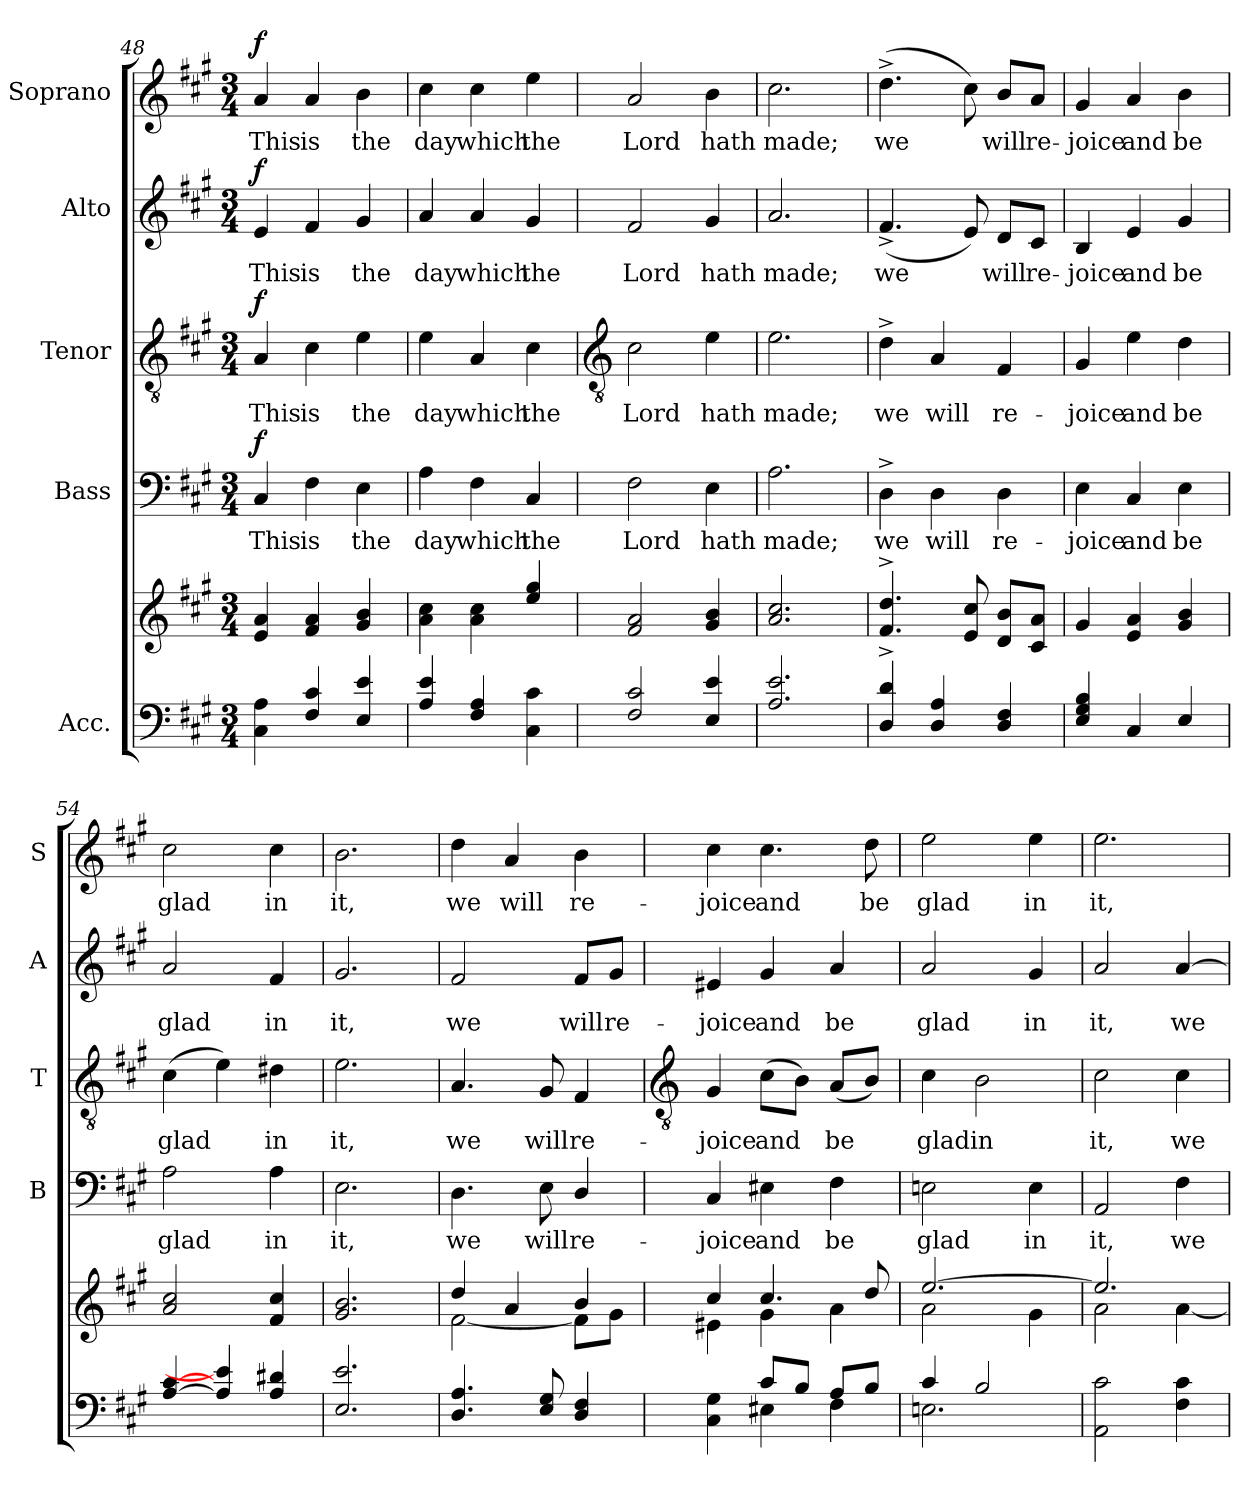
**kern	**kern	**kern	**text	**dynam	**kern	**text	**dynam	**kern	**text	**dynam	**kern	**text	**dynam
*part5	*part5	*part4	*part4	*part4	*part3	*part3	*part3	*part2	*part2	*part2	*part1	*part1	*part1
*staff6	*staff5	*staff4	*staff4	*staff4	*staff3	*staff3	*staff3	*staff2	*staff2	*staff2	*staff1	*staff1	*staff1
*I"Acc.	*	*I"Bass	*	*	*I"Tenor	*	*	*I"Alto	*	*	*I"Soprano	*	*
*	*	*I'B	*	*	*I'T	*	*	*I'A	*	*	*I'S	*	*
*clefF4	*clefG2	*clefF4	*	*	*clefGv2	*	*	*clefG2	*	*	*clefG2	*	*
*k[f#c#g#]	*k[f#c#g#]	*k[f#c#g#]	*	*	*k[f#c#g#]	*	*	*k[f#c#g#]	*	*	*k[f#c#g#]	*	*
*A:	*A:	*A:	*	*	*A:	*	*	*A:	*	*	*A:	*	*
*M3/4	*M3/4	*M3/4	*	*	*M3/4	*	*	*M3/4	*	*	*M3/4	*	*
=48	=48	=48	=48	=48	=48	=48	=48	=48	=48	=48	=48	=48	=48
*^	*^	*	*	*	*	*	*	*	*	*	*	*	*
!	!LO:N:vis=1	!	!LO:N:vis=1	!	!LO:LY:b	!LO:DY:b	!	!LO:LY:b	!LO:DY:b	!	!LO:LY:b	!LO:DY:b	!	!LO:LY:b	!LO:DY:b
4C#\ 4A\	2.ryy	4e/ 4a/	2.ryy	4C#	This	f	4A	This	f	4e	This	f	4a	This	f
!	!	!	!	!	!LO:LY:b	!	!	!LO:LY:b	!	!	!LO:LY:b	!	!	!LO:LY:b	!
4F# 4c#	.	4f#/ 4a/	.	4F#	is	.	4c#	is	.	4f#	is	.	4a	is	.
!	!	!	!	!	!LO:LY:b	!	!	!LO:LY:b	!	!	!LO:LY:b	!	!	!LO:LY:b	!
4E 4e	.	4g#/ 4b/	.	4E	the	.	4e	the	.	4g#	the	.	4b	the	.
=49	=49	=49	=49	=49	=49	=49	=49	=49	=49	=49	=49	=49	=49	=49	=49
!	!LO:N:vis=1	!	!LO:N:vis=1	!	!LO:LY:b	!	!	!LO:LY:b	!	!	!LO:LY:b	!	!	!LO:LY:b	!
4A 4e	2.ryy	4a\ 4cc#\	2.ryy	4A	day	.	4e	day	.	4a	day	.	4cc#	day	.
!	!	!	!	!	!LO:LY:b	!	!	!LO:LY:b	!	!	!LO:LY:b	!	!	!LO:LY:b	!
4F# 4A	.	4a\ 4cc#\	.	4F#	which	.	4A	which	.	4a	which	.	4cc#	which	.
!	!	!	!	!	!LO:LY:b	!	!	!LO:LY:b	!	!	!LO:LY:b	!	!	!LO:LY:b	!
4C#\ 4c#\	.	4ee/ 4gg#/	.	4C#	the	.	4c#	the	.	4g#	the	.	4ee	the	.
!!LO:LB:g=z
=50	=50	=50	=50	=50	=50	=50	=50	=50	=50	=50	=50	=50	=50	=50	=50
*	*	*	*	*	*	*	*clefGv2	*	*	*	*	*	*	*	*
!	!LO:N:vis=1	!	!LO:N:vis=1	!	!LO:LY:b	!	!	!LO:LY:b	!	!	!LO:LY:b	!	!	!LO:LY:b	!
2F# 2c#	2.ryy	2f#/ 2a/	2.ryy	2F#	Lord	.	2c#	Lord	.	2f#	Lord	.	2a	Lord	.
!	!	!	!	!	!LO:LY:b	!	!	!LO:LY:b	!	!	!LO:LY:b	!	!	!LO:LY:b	!
4E 4e	.	4g#/ 4b/	.	4E	hath	.	4e	hath	.	4g#	hath	.	4b	hath	.
=51	=51	=51	=51	=51	=51	=51	=51	=51	=51	=51	=51	=51	=51	=51	=51
!	!LO:N:vis=1	!	!	!	!LO:LY:b	!	!	!LO:LY:b	!	!	!LO:LY:b	!	!	!LO:LY:b	!
2.A 2.e	2.ryy	2.a/ 2.cc#/	2.ryy	2.A	made;	.	2.e	made;	.	2.a	made;	.	2.cc#	made;	.
=52	=52	=52	=52	=52	=52	=52	=52	=52	=52	=52	=52	=52	=52	=52	=52
!	!LO:N:vis=1	!	!	!	!LO:LY:b	!	!	!LO:LY:b	!	!	!LO:LY:b	!	!	!LO:LY:b	!
4D^ 4d^	2.ryy	4.f#/^ 4.dd/^	2.ryy	4D^	we	.	4d^	we	.	(<4.f#^	we	.	(>4.dd^	we	.
!	!	!	!	!	!LO:LY:b	!	!	!LO:LY:b	!	!	!	!	!	!	!
4D 4A	.	.	.	4D	will	.	4A	will	.	.	.	.	.	.	.
.	.	8e/ 8cc#/	.	.	.	.	.	.	.	8e)	.	.	8cc#)	.	.
!	!	!	!	!	!LO:LY:b	!	!	!LO:LY:b	!	!	!LO:LY:b	!	!	!LO:LY:b	!
4D 4F#	.	8d/ 8b/L	.	4D	re-	.	4F#	re-	.	8d/L	will	.	8b/L	will	.
!	!	!	!	!	!	!	!	!	!	!	!LO:LY:b	!	!	!LO:LY:b	!
.	.	8c#/ 8a/J	.	.	.	.	.	.	.	8c#/J	re-	.	8a/J	re-	.
=53	=53	=53	=53	=53	=53	=53	=53	=53	=53	=53	=53	=53	=53	=53	=53
!	!LO:N:vis=1	!	!	!	!LO:LY:b	!	!	!LO:LY:b	!	!	!LO:LY:b	!	!	!LO:LY:b	!
4E 4G# 4B	2.ryy	4g#/	2.ryy	4E	-joice	.	4G#	-joice	.	4B	-joice	.	4g#	-joice	.
!	!	!	!	!	!LO:LY:b	!	!	!LO:LY:b	!	!	!LO:LY:b	!	!	!LO:LY:b	!
4C#	.	4e/ 4a/	.	4C#	and	.	4e	and	.	4e	and	.	4a	and	.
!	!	!	!	!	!LO:LY:b	!	!	!LO:LY:b	!	!	!LO:LY:b	!	!	!LO:LY:b	!
4E	.	4g#/ 4b/	.	4E	be	.	4d	be	.	4g#	be	.	4b	be	.
=54	=54	=54	=54	=54	=54	=54	=54	=54	=54	=54	=54	=54	=54	=54	=54
!	!LO:N:vis=1	!	!	!	!LO:LY:b	!	!	!LO:LY:b	!	!	!LO:LY:b	!	!	!LO:LY:b	!
[4A [4c#	2.ryy	2a/ 2cc#/	2.ryy	2A	glad	.	(>4c#	glad	.	2a	glad	.	2cc#	glad	.
4A] 4e]	.	.	.	.	.	.	4e)	.	.	.	.	.	.	.	.
!	!	!	!	!	!LO:LY:b	!	!	!LO:LY:b	!	!	!LO:LY:b	!	!	!LO:LY:b	!
4A 4d#X	.	4f#/ 4cc#/	.	4A	in	.	4d#X	in	.	4f#	in	.	4cc#	in	.
=55	=55	=55	=55	=55	=55	=55	=55	=55	=55	=55	=55	=55	=55	=55	=55
!	!LO:N:vis=1	!	!	!	!LO:LY:b	!	!	!LO:LY:b	!	!	!LO:LY:b	!	!	!LO:LY:b	!
2.E 2.e	2.ryy	2.g#/ 2.b/	2.ryy	2.E	it,	.	2.e	it,	.	2.g#	it,	.	2.b	it,	.
=56	=56	=56	=56	=56	=56	=56	=56	=56	=56	=56	=56	=56	=56	=56	=56
!	!LO:N:vis=1	!	!	!	!LO:LY:b	!	!	!LO:LY:b	!	!	!LO:LY:b	!	!	!LO:LY:b	!
4.D 4.A	2.ryy	4dd/	[2f#\	4.D	we	.	4.A	we	.	2f#	we	.	4dd	we	.
!	!	!	!	!	!	!	!	!	!	!	!	!	!	!LO:LY:b	!
.	.	4a/	.	.	.	.	.	.	.	.	.	.	4a	will	.
!	!	!	!	!	!LO:LY:b	!	!	!LO:LY:b	!	!	!	!	!	!	!
8E 8G#	.	.	.	8E	will	.	8G#	will	.	.	.	.	.	.	.
!	!	!	!	!	!LO:LY:b	!	!	!LO:LY:b	!	!	!LO:LY:b	!	!	!LO:LY:b	!
4D 4F#	.	4b/	8f#\L]	4D/	re-	.	4F#	re-	.	8f#/L	will	.	4b	re-	.
!	!	!	!	!	!	!	!	!	!	!	!LO:LY:b	!	!	!	!
.	.	.	8g#\J	.	.	.	.	.	.	8g#/J	re-	.	.	.	.
!!LO:LB:g=z
=57	=57	=57	=57	=57	=57	=57	=57	=57	=57	=57	=57	=57	=57	=57	=57
*	*	*	*	*	*	*	*clefGv2	*	*	*	*	*	*	*	*
*	*	*	*	*	*	*	*	*	*	*^	*	*	*	*	*
!	!	!	!	!	!LO:LY:b	!	!	!LO:LY:b	!	!	!LO:N:vis=1	!LO:LY:b	!	!	!LO:LY:b	!
4ryy	4C#\ 4G#\	4cc#/	4e#X\	4C#	-joice	.	4G#	-joice	.	4e#X/	2.ryy	-joice	.	4cc#	-joice	.
!	!	!	!	!	!LO:LY:b	!	!	!LO:LY:b	!	!	!	!LO:LY:b	!	!	!LO:LY:b	!
8c#/L	4E#X	4.cc#/	4g#\	4E#X	and	.	(>8c#L	and	.	4g#/	.	and	.	4.cc#	and	.
8B/J	.	.	.	.	.	.	8BJ)	.	.	.	.	.	.	.	.	.
!	!	!	!	!	!LO:LY:b	!	!	!LO:LY:b	!	!	!	!LO:LY:b	!	!	!	!
8A/L	4F#	.	4a\	4F#	be	.	(<8AL	be	.	4a/	.	be	.	.	.	.
!	!	!	!	!	!	!	!	!	!	!	!	!	!	!	!LO:LY:b	!
8B/J	.	8dd/	.	.	.	.	8BJ)	.	.	.	.	.	.	8dd	be	.
=58	=58	=58	=58	=58	=58	=58	=58	=58	=58	=58	=58	=58	=58	=58	=58	=58
!	!	!	!	!	!LO:LY:b	!	!	!LO:LY:b	!	!	!LO:N:vis=1	!LO:LY:b	!	!	!LO:LY:b	!
4c#/	2.En	[2.ee/	2a\	2En	glad	.	4c#	glad	.	2a/	2.ryy	glad	.	2ee	glad	.
!	!	!	!	!	!	!	!	!LO:LY:b	!	!	!	!	!	!	!	!
2B/	.	.	.	.	.	.	2B	in	.	.	.	.	.	.	.	.
!	!	!	!	!	!LO:LY:b	!	!	!	!	!	!	!LO:LY:b	!	!	!LO:LY:b	!
.	.	.	4g#\	4E	in	.	.	.	.	4g#/	.	in	.	4ee	in	.
=59	=59	=59	=59	=59	=59	=59	=59	=59	=59	=59	=59	=59	=59	=59	=59	=59
!	!	!	!	!	!LO:LY:b	!	!	!LO:LY:b	!	!	!LO:N:vis=1	!LO:LY:b	!	!	!LO:LY:b	!
2.ryy	2AA\ 2c#\	2.ee/]	2a\	2AA	it,	.	2c#	it,	.	2a/	2.ryy	it,	.	2.ee	it,	.
!	!	!	!	!	!LO:LY:b	!	!	!LO:LY:b	!	!	!	!LO:LY:b	!	!	!	!
.	4F# 4c#	.	[4a\	4F#	we	.	4c#	we	.	[4a/	.	we	.	.	.	.
*v	*v	*	*	*	*	*	*	*	*	*v	*v	*	*	*	*	*
*	*v	*v	*	*	*	*	*	*	*	*	*	*	*	*
=	=	=	=	=	=	=	=	=	=	=	=	=	=
*-	*-	*-	*-	*-	*-	*-	*-	*-	*-	*-	*-	*-	*-
